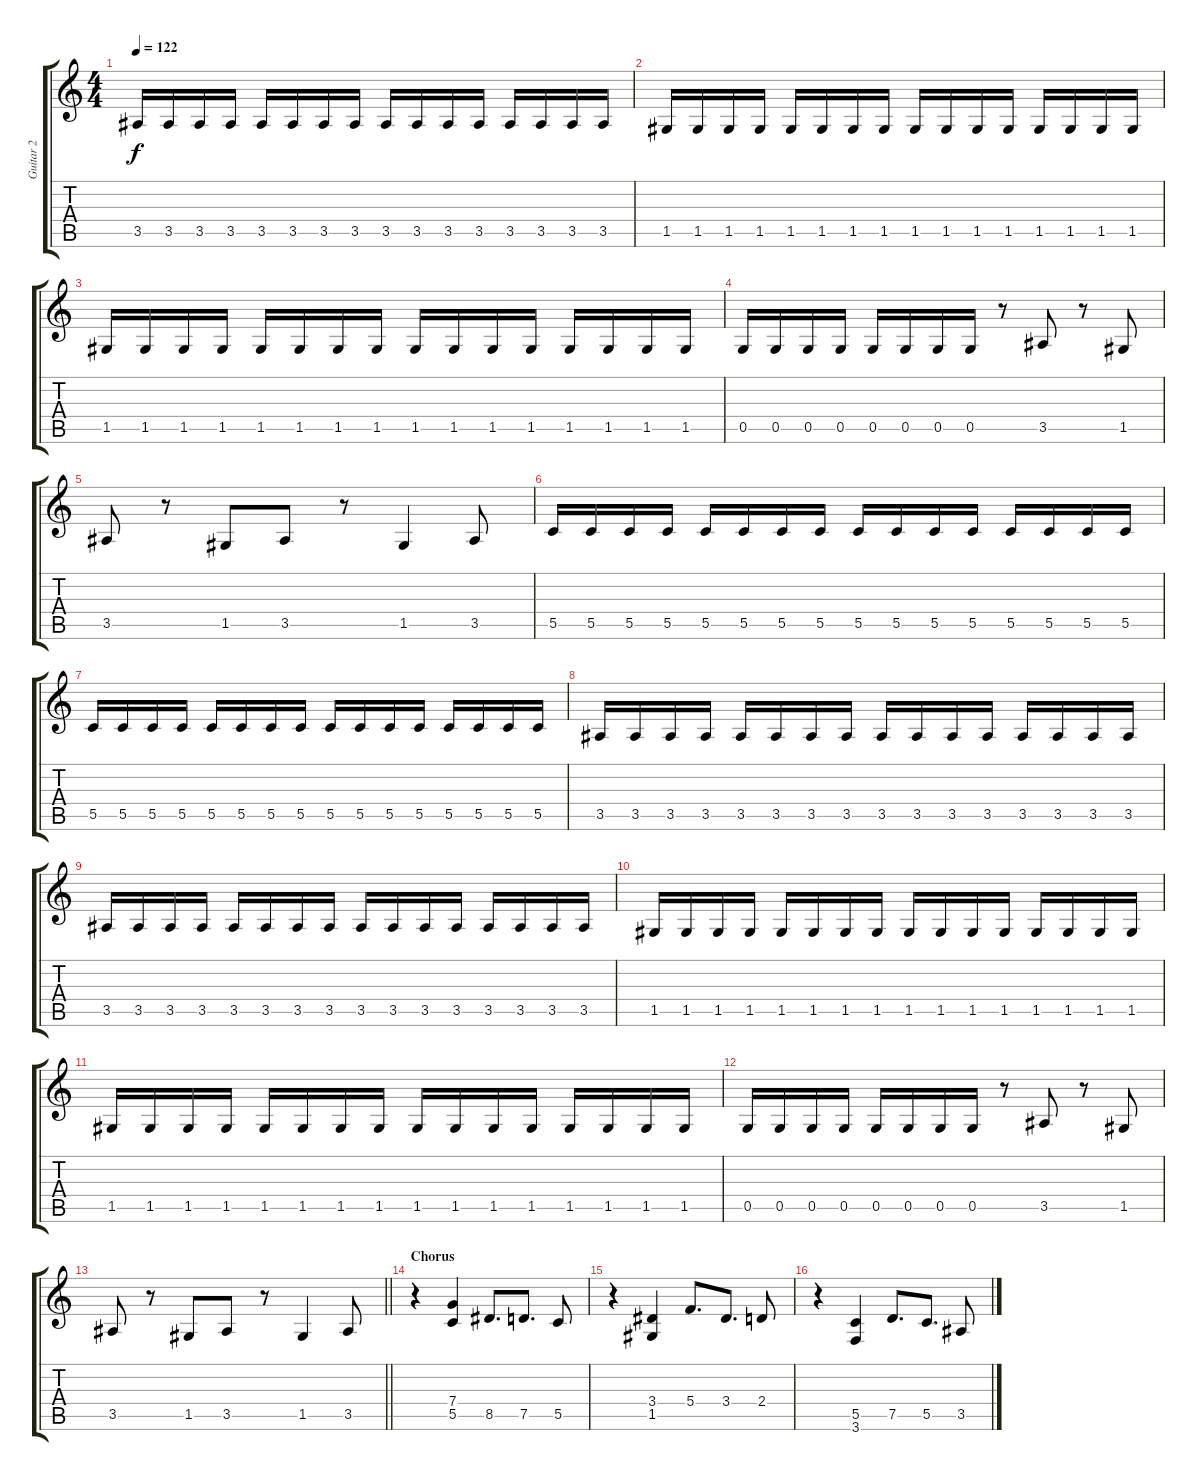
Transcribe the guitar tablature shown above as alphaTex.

\track ("Guitar 2" "Guitar 2") {instrument overdrivenguitar}
\staff {score tabs}
\tuning (D4 A3 F3 C3 G2 D2) {hide}
\ts (4 4)
\tempo 122
\clef g2
\ks c
3.5.16{dy f} 3.5.16 3.5.16 3.5.16 3.5.16 3.5.16 3.5.16 3.5.16 3.5.16 3.5.16 3.5.16 3.5.16 3.5.16 3.5.16 3.5.16 3.5.16 |
1.5.16 1.5.16 1.5.16 1.5.16 1.5.16 1.5.16 1.5.16 1.5.16 1.5.16 1.5.16 1.5.16 1.5.16 1.5.16 1.5.16 1.5.16 1.5.16 |
1.5.16 1.5.16 1.5.16 1.5.16 1.5.16 1.5.16 1.5.16 1.5.16 1.5.16 1.5.16 1.5.16 1.5.16 1.5.16 1.5.16 1.5.16 1.5.16 |
0.5.16 0.5.16 0.5.16 0.5.16 0.5.16 0.5.16 0.5.16 0.5.16 r.8 3.5.8 r.8 1.5.8 |
3.5.8 r.8 1.5.8 3.5.8 r.8 1.5.4 3.5.8 |
5.5.16 5.5.16 5.5.16 5.5.16 5.5.16 5.5.16 5.5.16 5.5.16 5.5.16 5.5.16 5.5.16 5.5.16 5.5.16 5.5.16 5.5.16 5.5.16 |
5.5.16 5.5.16 5.5.16 5.5.16 5.5.16 5.5.16 5.5.16 5.5.16 5.5.16 5.5.16 5.5.16 5.5.16 5.5.16 5.5.16 5.5.16 5.5.16 |
3.5.16 3.5.16 3.5.16 3.5.16 3.5.16 3.5.16 3.5.16 3.5.16 3.5.16 3.5.16 3.5.16 3.5.16 3.5.16 3.5.16 3.5.16 3.5.16 |
3.5.16 3.5.16 3.5.16 3.5.16 3.5.16 3.5.16 3.5.16 3.5.16 3.5.16 3.5.16 3.5.16 3.5.16 3.5.16 3.5.16 3.5.16 3.5.16 |
1.5.16 1.5.16 1.5.16 1.5.16 1.5.16 1.5.16 1.5.16 1.5.16 1.5.16 1.5.16 1.5.16 1.5.16 1.5.16 1.5.16 1.5.16 1.5.16 |
1.5.16 1.5.16 1.5.16 1.5.16 1.5.16 1.5.16 1.5.16 1.5.16 1.5.16 1.5.16 1.5.16 1.5.16 1.5.16 1.5.16 1.5.16 1.5.16 |
0.5.16 0.5.16 0.5.16 0.5.16 0.5.16 0.5.16 0.5.16 0.5.16 r.8 3.5.8 r.8 1.5.8 |
\barLineRight lightlight
3.5.8 r.8 1.5.8 3.5.8 r.8 1.5.4 3.5.8 |
\section ("" "Chorus")
r.4 (7.4 5.5).4 8.5.8{d} 7.5.8{d} 5.5.8 |
r.4 (3.4 1.5).4 5.4.8{d} 3.4.8{d} 2.4.8 |
r.4 (5.5 3.6).4 7.5.8{d} 5.5.8{d} 3.5.8
